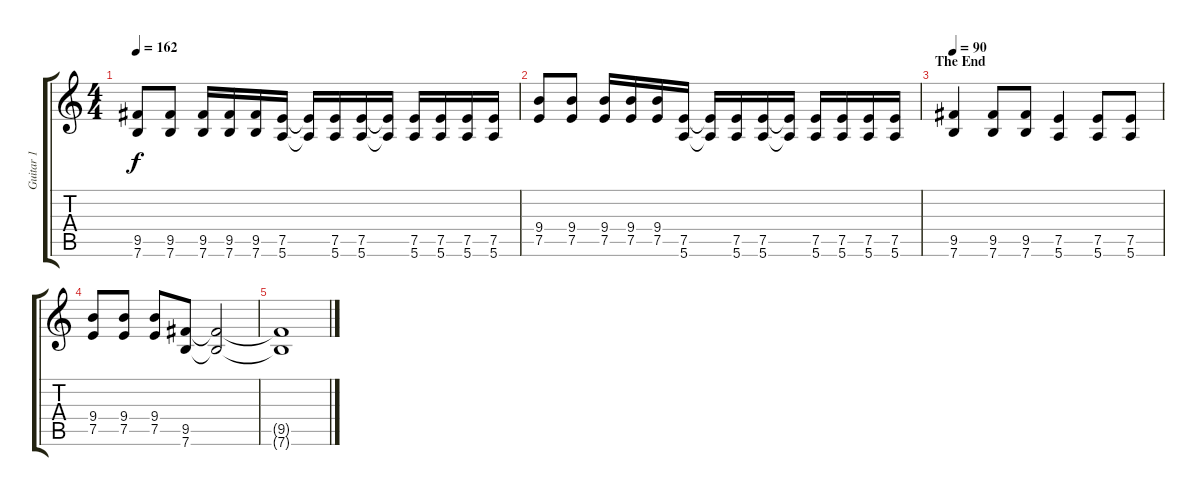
\track ("Guitar 1" "Guitar 1") {instrument overdrivenguitar}
\staff {score tabs}
\tuning (E4 B3 G3 D3 A2 E2) {hide}
\ts (4 4)
\tempo 162
\clef g2
\ks c
(9.5 7.6).8{dy f} (9.5 7.6).8 (9.5 7.6).16 (9.5 7.6).16 (9.5 7.6).16 (7.5 5.6).16 (7.5{t} 5.6{t}).16 (7.5 5.6).16 (7.5 5.6).16 (7.5{t} 5.6{t}).16 (7.5 5.6).16 (7.5 5.6).16 (7.5 5.6).16 (7.5 5.6).16 |
(9.4 7.5).8 (9.4 7.5).8 (9.4 7.5).16 (9.4 7.5).16 (9.4 7.5).16 (7.5 5.6).16 (7.5{t} 5.6{t}).16 (7.5 5.6).16 (7.5 5.6).16 (7.5{t} 5.6{t}).16 (7.5 5.6).16 (7.5 5.6).16 (7.5 5.6).16 (7.5 5.6).16 |
\section ("" "The End")
\tempo 90
(9.5 7.6).4 (9.5 7.6).8 (9.5 7.6).8 (7.5 5.6).4 (7.5 5.6).8 (7.5 5.6).8 |
(9.4 7.5).8 (9.4 7.5).8 (9.4 7.5).8 (9.5 7.6).8 (9.5{t} 7.6{t}).2 |
(9.5{t} 7.6{t}).1
